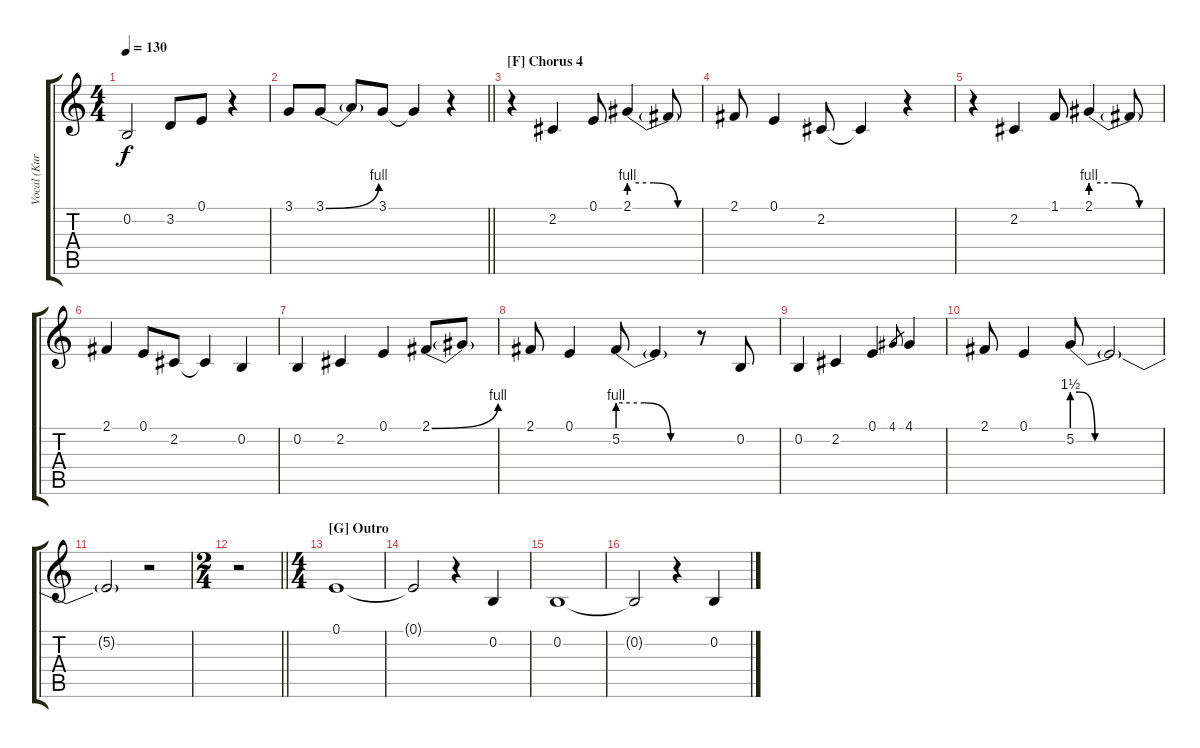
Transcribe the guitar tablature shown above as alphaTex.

\track ("Vocal (Kurt Cobain)" "Vocal (Kur") {instrument trumpet}
\staff {score tabs}
\tuning (E4 B3 G3 D3 A2 E2) {hide}
\ts (4 4)
\tempo 130
\clef g2
\ks c
0.2.2{dy f} 3.2.8 0.1.8 r.4 |
\barLineRight lightlight
3.1.8 3.1{be (bend 0 0 60 4)}.8 3.1{t}.8 3.1.8 3.1{t}.4 r.4 |
\section ("" "[F] Chorus 4")
r.4 2.2.4 0.1.8 2.1{be (custom 0 4 20 4 40 0 60 0)}.4 2.1{t}.8 |
2.1.8 0.1.4 2.2.8 2.2{t}.4 r.4 |
r.4 2.2.4 1.1.8 2.1{be (custom 0 4 20 4 40 0 60 0)}.4 2.1{t}.8 |
2.1.4 0.1.8 2.2.8 2.2{t}.4 0.2.4 |
0.2.4 2.2.4 0.1.4 2.1{be (bend 0 0 60 4)}.8 2.1{t}.8 |
2.1.8 0.1.4 5.2{be (custom 0 4 20 4 40 0 60 0)}.8 5.2{t}.4 r.8 0.2.8 |
0.2.4 2.2.4 0.1.4 4.1.8{gr} 4.1.4 |
2.1.8 0.1.4 5.2{be (custom 0 6 5 6 15 0 60 0)}.8 5.2{t}.2 |
5.2{t}.2 r.2 |
\ts (2 4)
\barLineRight lightlight
r.2 |
\ts (4 4)
\section ("" "[G] Outro")
0.1.1 |
0.1{t}.2 r.4 0.2.4 |
0.2.1 |
0.2{t}.2 r.4 0.2.4
